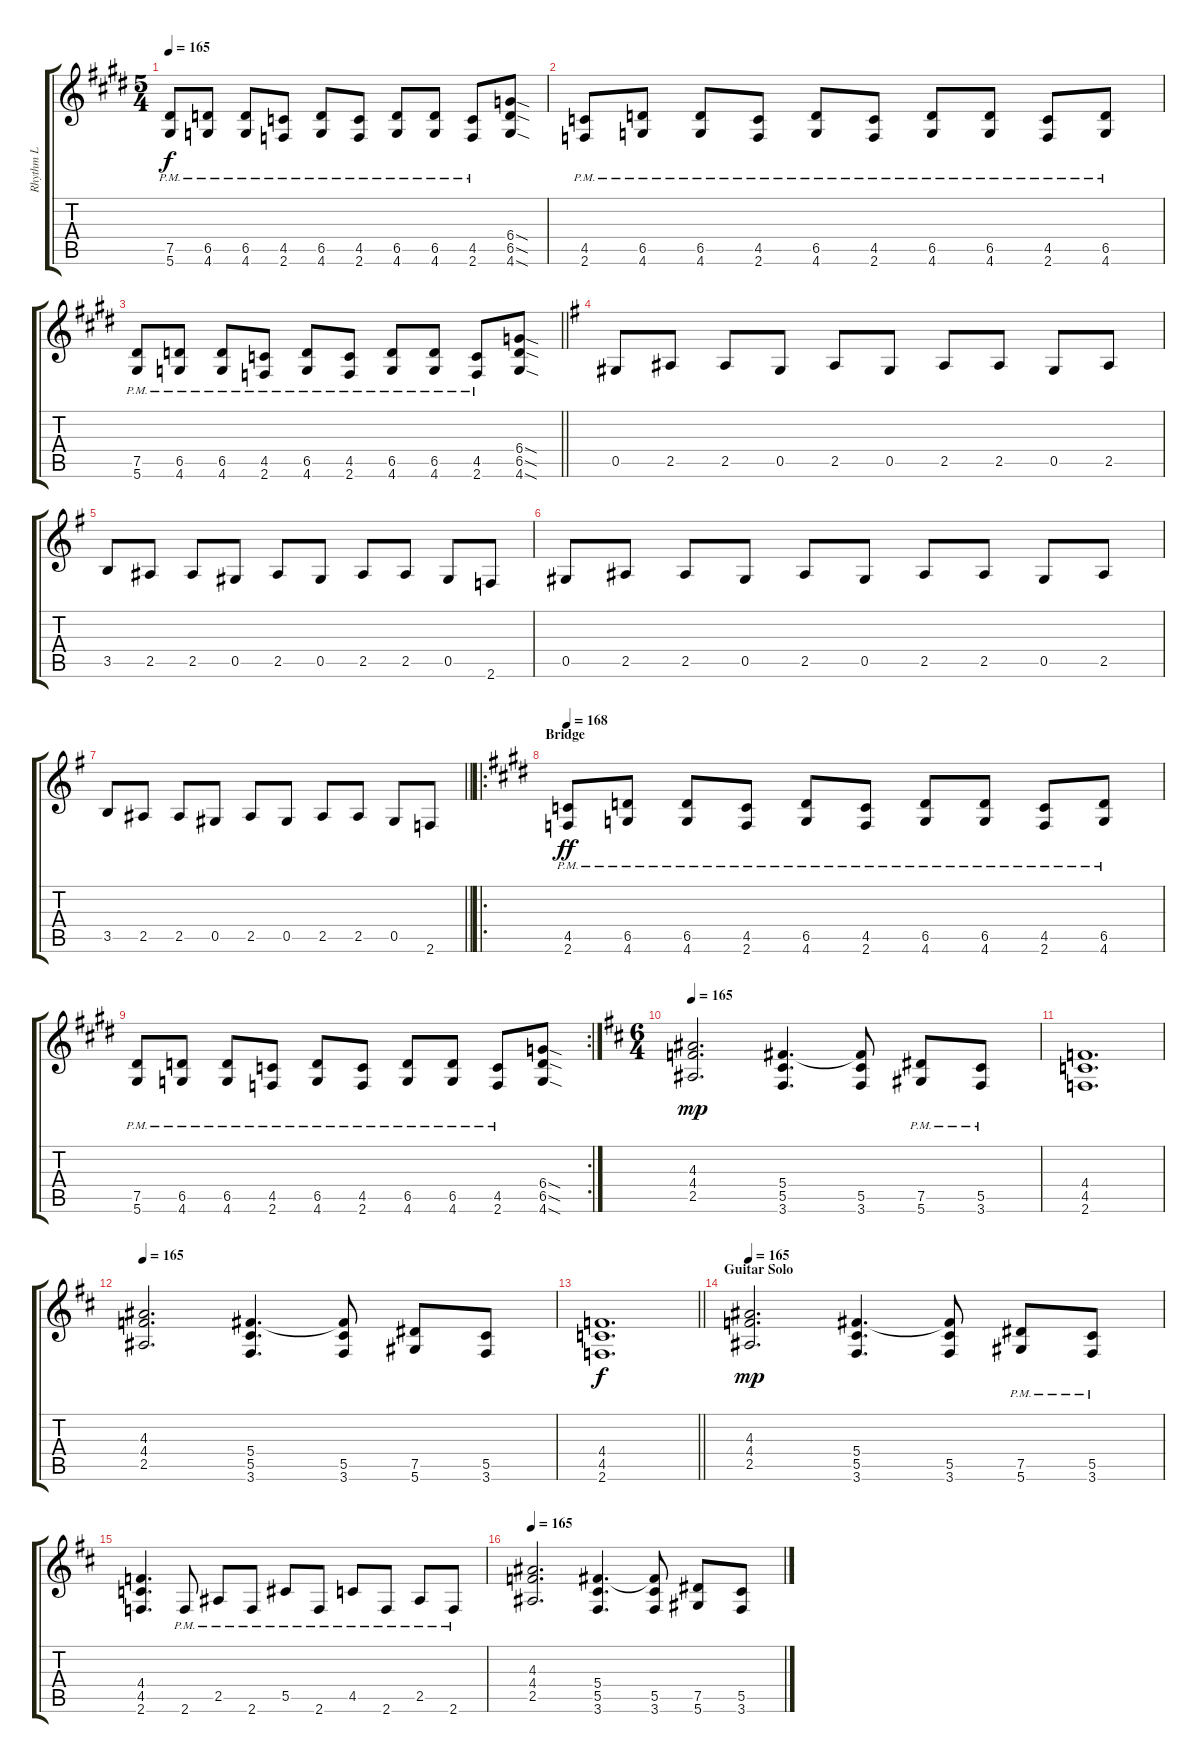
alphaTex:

\track ("Rhythm L" "Rhythm L") {instrument distortionguitar}
\staff {score tabs}
\tuning (Eb4 Bb3 Gb3 Db3 Ab2 Eb2) {hide}
\ts (5 4)
\tempo 165
\clef g2
\ks e
(7.5{pm} 5.6{pm}).8{dy f} (6.5{pm} 4.6{pm}).8 (6.5{pm} 4.6{pm}).8 (4.5{pm} 2.6{pm}).8 (6.5{pm} 4.6{pm}).8 (4.5{pm} 2.6{pm}).8 (6.5{pm} 4.6{pm}).8 (6.5{pm} 4.6{pm}).8 (4.5{pm} 2.6{pm}).8 (6.4{sod} 6.5{sod} 4.6{sod}).8 |
(4.5{pm} 2.6{pm}).8 (6.5{pm} 4.6{pm}).8 (6.5{pm} 4.6{pm}).8 (4.5{pm} 2.6{pm}).8 (6.5{pm} 4.6{pm}).8 (4.5{pm} 2.6{pm}).8 (6.5{pm} 4.6{pm}).8 (6.5{pm} 4.6{pm}).8 (4.5{pm} 2.6{pm}).8 (6.5{pm} 4.6{pm}).8 |
\barLineRight lightlight
(7.5{pm} 5.6{pm}).8 (6.5{pm} 4.6{pm}).8 (6.5{pm} 4.6{pm}).8 (4.5{pm} 2.6{pm}).8 (6.5{pm} 4.6{pm}).8 (4.5{pm} 2.6{pm}).8 (6.5{pm} 4.6{pm}).8 (6.5{pm} 4.6{pm}).8 (4.5{pm} 2.6{pm}).8 (6.4{sod} 6.5{sod} 4.6{sod}).8 |
\ks g
0.5.8 2.5.8 2.5.8 0.5.8 2.5.8 0.5.8 2.5.8 2.5.8 0.5.8 2.5.8 |
3.5.8 2.5.8 2.5.8 0.5.8 2.5.8 0.5.8 2.5.8 2.5.8 0.5.8 2.6.8 |
0.5.8 2.5.8 2.5.8 0.5.8 2.5.8 0.5.8 2.5.8 2.5.8 0.5.8 2.5.8 |
\barLineRight lightlight
3.5.8 2.5.8 2.5.8 0.5.8 2.5.8 0.5.8 2.5.8 2.5.8 0.5.8 2.6.8 |
\ro
\section ("" "Bridge")
\tempo 168
\ks e
(4.5{pm} 2.6{pm}).8{dy ff} (6.5{pm} 4.6{pm}).8 (6.5{pm} 4.6{pm}).8 (4.5{pm} 2.6{pm}).8 (6.5{pm} 4.6{pm}).8 (4.5{pm} 2.6{pm}).8 (6.5{pm} 4.6{pm}).8 (6.5{pm} 4.6{pm}).8 (4.5{pm} 2.6{pm}).8 (6.5{pm} 4.6{pm}).8 |
\rc 2
(7.5{pm} 5.6{pm}).8 (6.5{pm} 4.6{pm}).8 (6.5{pm} 4.6{pm}).8 (4.5{pm} 2.6{pm}).8 (6.5{pm} 4.6{pm}).8 (4.5{pm} 2.6{pm}).8 (6.5{pm} 4.6{pm}).8 (6.5{pm} 4.6{pm}).8 (4.5{pm} 2.6{pm}).8 (6.4{sod} 6.5{sod} 4.6{sod}).8 |
\ts (6 4)
\tempo 165
\ks d
(4.3 4.4 2.5).2{d dy mp} (5.4 5.5 3.6).4{d} (5.4{t} 5.5 3.6).8 (7.5{pm} 5.6{pm}).8 (5.5{pm} 3.6{pm}).8 |
(4.4 4.5 2.6).1{d} |
\tempo 165
(4.3 4.4 2.5).2{d} (5.4 5.5 3.6).4{d} (5.4{t} 5.5 3.6).8 (7.5 5.6).8 (5.5 3.6).8 |
\barLineRight lightlight
(4.4 4.5 2.6).1{d dy f} |
\section ("" "Guitar Solo")
\tempo 169
\tempo 165
(4.3 4.4 2.5).2{d dy mp} (5.4 5.5 3.6).4{d} (5.4{t} 5.5 3.6).8 (7.5{pm} 5.6{pm}).8 (5.5{pm} 3.6{pm}).8 |
(4.4 4.5 2.6).4{d} 2.6{pm}.8 2.5{pm}.8 2.6{pm}.8 5.5{pm}.8 2.6{pm}.8 4.5{pm}.8 2.6{pm}.8 2.5{pm}.8 2.6{pm}.8 |
\tempo 165
(4.3 4.4 2.5).2{d} (5.4 5.5 3.6).4{d} (5.4{t} 5.5 3.6).8 (7.5 5.6).8 (5.5 3.6).8
